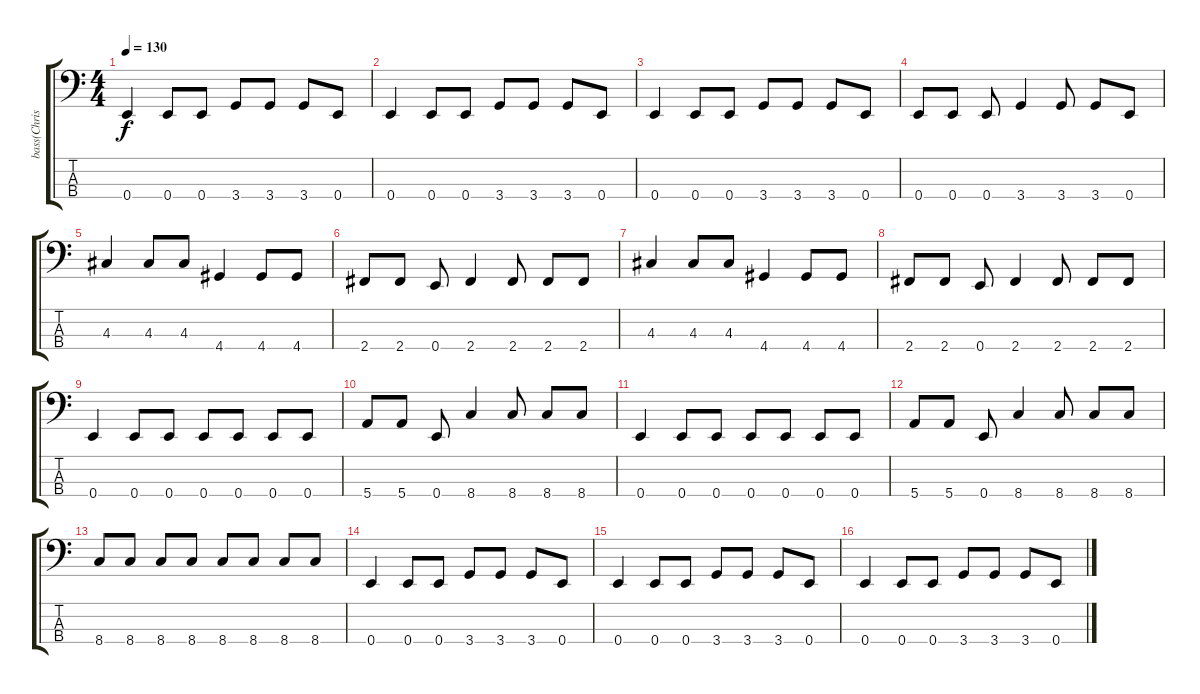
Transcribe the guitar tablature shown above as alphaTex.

\track ("bass(Chris Novoselic)" "bass(Chris") {instrument electricbasspick}
\staff {score tabs}
\tuning (G2 D2 A1 E1) {hide}
\ts (4 4)
\tempo 130
\clef f4
\ks c
0.4.4{dy f} 0.4.8 0.4.8 3.4.8 3.4.8 3.4.8 0.4.8 |
0.4.4 0.4.8 0.4.8 3.4.8 3.4.8 3.4.8 0.4.8 |
0.4.4 0.4.8 0.4.8 3.4.8 3.4.8 3.4.8 0.4.8 |
0.4.8 0.4.8 0.4.8 3.4.4 3.4.8 3.4.8 0.4.8 |
4.3.4 4.3.8 4.3.8 4.4.4 4.4.8 4.4.8 |
2.4.8 2.4.8 0.4.8 2.4.4 2.4.8 2.4.8 2.4.8 |
4.3.4 4.3.8 4.3.8 4.4.4 4.4.8 4.4.8 |
2.4.8 2.4.8 0.4.8 2.4.4 2.4.8 2.4.8 2.4.8 |
0.4.4 0.4.8 0.4.8 0.4.8 0.4.8 0.4.8 0.4.8 |
5.4.8 5.4.8 0.4.8 8.4.4 8.4.8 8.4.8 8.4.8 |
0.4.4 0.4.8 0.4.8 0.4.8 0.4.8 0.4.8 0.4.8 |
5.4.8 5.4.8 0.4.8 8.4.4 8.4.8 8.4.8 8.4.8 |
8.4.8 8.4.8 8.4.8 8.4.8 8.4.8 8.4.8 8.4.8 8.4.8 |
0.4.4 0.4.8 0.4.8 3.4.8 3.4.8 3.4.8 0.4.8 |
0.4.4 0.4.8 0.4.8 3.4.8 3.4.8 3.4.8 0.4.8 |
0.4.4 0.4.8 0.4.8 3.4.8 3.4.8 3.4.8 0.4.8
